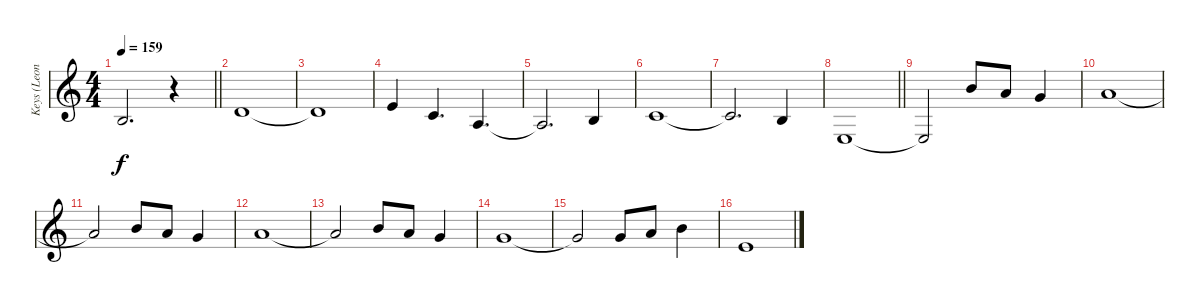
\track ("Keys (Leon)" "Keys (Leon") {instrument lead2sawtooth}
\staff {score}
\tuning (E4 B3 G3 D3 A2 E2) {hide}
\ts (4 4)
\tempo 159
\clef g2
\barLineRight lightlight
\ks c
0.2{t}.2{d dy f} r.4 |
3.2.1 |
3.2{t}.1 |
0.1.4 1.2.4{d} 2.3.4{d} |
2.3{t}.2{d} 0.2.4 |
1.2.1 |
1.2{t}.2{d} 0.2.4 |
\barLineRight lightlight
2.4.1 |
2.4{t}.2 7.1.8 5.1.8 3.1.4 |
5.1.1 |
5.1{t}.2 7.1.8 5.1.8 3.1.4 |
5.1.1 |
5.1{t}.2 7.1.8 5.1.8 3.1.4 |
3.1.1 |
3.1{t}.2 3.1.8 5.1.8 7.1.4 |
5.2.1
